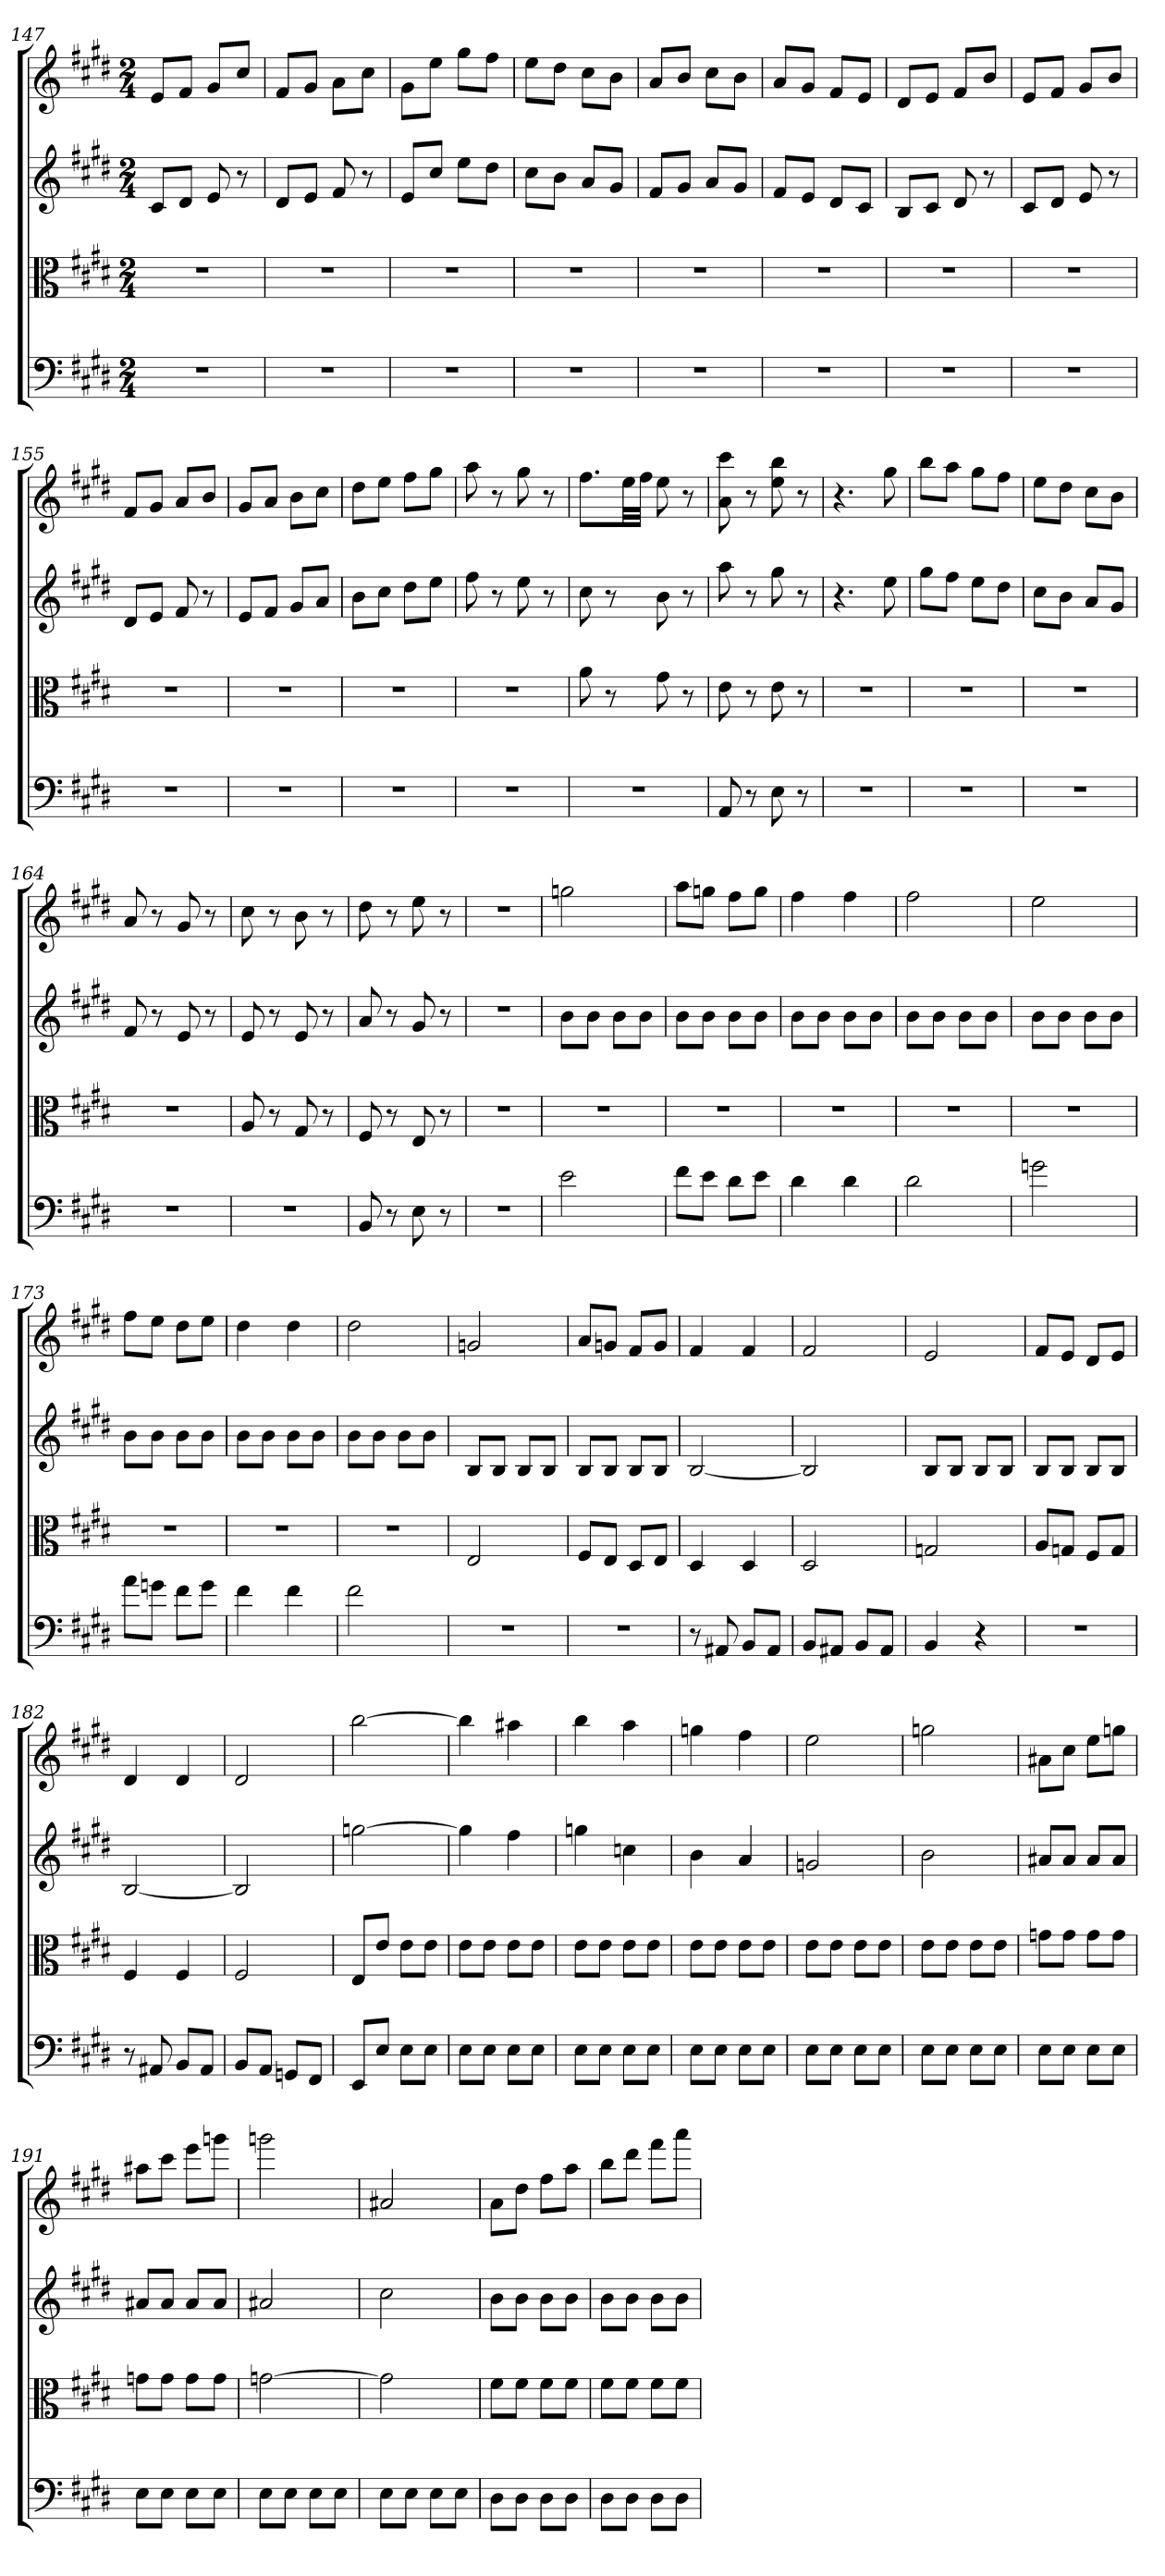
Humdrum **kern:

**kern	**kern	**kern	**kern
*part4	*part3	*part2	*part1
*staff4	*staff3	*staff2	*staff1
*clefF4	*clefC3	*	*
*k[f#c#g#d#]	*k[f#c#g#d#]	*k[f#c#g#d#]	*k[f#c#g#d#]
*E:	*E:	*E:	*E:
*M2/4	*M2/4	*M2/4	*M2/4
=147	=147	=147	=147
2r	2r	8c#L	8eL
.	.	8d#J	8f#J
.	.	8e	8g#L
.	.	8r	8cc#J
=148	=148	=148	=148
2r	2r	8d#L	8f#L
.	.	8eJ	8g#J
.	.	8f#	8aL
.	.	8r	8cc#J
=149	=149	=149	=149
2r	2r	8eL	8g#L
.	.	8cc#J	8eeJ
.	.	8eeL	8gg#L
.	.	8dd#J	8ff#J
=150	=150	=150	=150
2r	2r	8cc#L	8eeL
.	.	8bJ	8dd#J
.	.	8aL	8cc#L
.	.	8g#J	8bJ
=151	=151	=151	=151
2r	2r	8f#L	8aL
.	.	8g#J	8bJ
.	.	8aL	8cc#L
.	.	8g#J	8bJ
=152	=152	=152	=152
2r	2r	8f#L	8aL
.	.	8eJ	8g#J
.	.	8d#L	8f#L
.	.	8c#J	8eJ
=153	=153	=153	=153
2r	2r	8BL	8d#L
.	.	8c#J	8eJ
.	.	8d#	8f#L
.	.	8r	8bJ
=154	=154	=154	=154
2r	2r	8c#L	8eL
.	.	8d#J	8f#J
.	.	8e	8g#L
.	.	8r	8bJ
=155	=155	=155	=155
2r	2r	8d#L	8f#L
.	.	8eJ	8g#J
.	.	8f#	8aL
.	.	8r	8bJ
=156	=156	=156	=156
2r	2r	8eL	8g#L
.	.	8f#J	8aJ
.	.	8g#L	8bL
.	.	8aJ	8cc#J
=157	=157	=157	=157
2r	2r	8bL	8dd#L
.	.	8cc#J	8eeJ
.	.	8dd#L	8ff#L
.	.	8eeJ	8gg#J
=158	=158	=158	=158
2r	2r	8ff#	8aa
.	.	8r	8r
.	.	8ee	8gg#
.	.	8r	8r
=159	=159	=159	=159
2r	8a	8cc#	8.ff#L
.	8r	8r	.
.	.	.	32eeLL
.	.	.	32ff#JJJ
.	8g#	8b	8ee
.	8r	8r	8r
=160	=160	=160	=160
8AA	8e	8aa	8a 8ccc#
8r	8r	8r	8r
8E	8e	8gg#	8ee 8bb
8r	8r	8r	8r
=161	=161	=161	=161
2r	2r	4.r	4.r
.	.	8ee	8gg#
=162	=162	=162	=162
2r	2r	8gg#L	8bbL
.	.	8ff#J	8aaJ
.	.	8eeL	8gg#L
.	.	8dd#J	8ff#J
=163	=163	=163	=163
2r	2r	8cc#L	8eeL
.	.	8bJ	8dd#J
.	.	8aL	8cc#L
.	.	8g#J	8bJ
=164	=164	=164	=164
2r	2r	8f#	8a
.	.	8r	8r
.	.	8e	8g#
.	.	8r	8r
=165	=165	=165	=165
2r	8A	8e	8cc#
.	8r	8r	8r
.	8G#	8e	8b
.	8r	8r	8r
=166	=166	=166	=166
8BB	8F#	8a	8dd#
8r	8r	8r	8r
8E	8E	8g#	8ee
8r	8r	8r	8r
=167	=167	=167	=167
2r	2r	2r	2r
=168	=168	=168	=168
2e	2r	8bL	2ggn
.	.	8bJ	.
.	.	8bL	.
.	.	8bJ	.
=169	=169	=169	=169
8f#\L	2r	8bL	8aaL
8e\J	.	8bJ	8ggnJ
8d#\L	.	8bL	8ff#L
8e\J	.	8bJ	8ggJ
=170	=170	=170	=170
4d#	2r	8bL	4ff#
.	.	8bJ	.
4d#	.	8bL	4ff#
.	.	8bJ	.
=171	=171	=171	=171
2d#	2r	8bL	2ff#
.	.	8bJ	.
.	.	8bL	.
.	.	8bJ	.
=172	=172	=172	=172
2gn	2r	8bL	2ee
.	.	8bJ	.
.	.	8bL	.
.	.	8bJ	.
=173	=173	=173	=173
8a\L	2r	8bL	8ff#L
8gn\J	.	8bJ	8eeJ
8f#\L	.	8bL	8dd#L
8g\J	.	8bJ	8eeJ
=174	=174	=174	=174
4f#	2r	8bL	4dd#
.	.	8bJ	.
4f#	.	8bL	4dd#
.	.	8bJ	.
=175	=175	=175	=175
2f#	2r	8bL	2dd#
.	.	8bJ	.
.	.	8bL	.
.	.	8bJ	.
=176	=176	=176	=176
2r	2E	8BL	2gn
.	.	8BJ	.
.	.	8BL	.
.	.	8BJ	.
=177	=177	=177	=177
2r	8F#/L	8BL	8aL
.	8E/J	8BJ	8gnJ
.	8D#/L	8BL	8f#L
.	8E/J	8BJ	8gJ
=178	=178	=178	=178
8r	4D#	[2B	4f#
8AA#X	.	.	.
8BB/L	4D#	.	4f#
8AA#/J	.	.	.
=179	=179	=179	=179
8BB/L	2D#	2B]	2f#
8AA#X/J	.	.	.
8BB/L	.	.	.
8AA#/J	.	.	.
=180	=180	=180	=180
4BB	2Gn	8BL	2e
.	.	8BJ	.
4r	.	8BL	.
.	.	8BJ	.
=181	=181	=181	=181
2r	8A/L	8BL	8f#L
.	8Gn/J	8BJ	8eJ
.	8F#/L	8BL	8d#L
.	8G/J	8BJ	8eJ
=182	=182	=182	=182
8r	4F#	[2B	4d#
8AA#X	.	.	.
8BB/L	4F#	.	4d#
8AA#/J	.	.	.
=183	=183	=183	=183
8BB/L	2F#	2B]	2d#
8AA/J	.	.	.
8GGn/L	.	.	.
8FF#/J	.	.	.
=184	=184	=184	=184
8EE/L	8E/L	[2ggn	[2bb
8E/J	8e/J	.	.
8E\L	8e\L	.	.
8E\J	8e\J	.	.
=185	=185	=185	=185
8E\L	8e\L	4gg]	4bb]
8E\J	8e\J	.	.
8E\L	8e\L	4ff#	4aa#X
8E\J	8e\J	.	.
=186	=186	=186	=186
8E\L	8e\L	4ggn	4bb
8E\J	8e\J	.	.
8E\L	8e\L	4ccn	4aa
8E\J	8e\J	.	.
=187	=187	=187	=187
8E\L	8e\L	4b	4ggn
8E\J	8e\J	.	.
8E\L	8e\L	4a	4ff#
8E\J	8e\J	.	.
=188	=188	=188	=188
8E\L	8e\L	2gn	2ee
8E\J	8e\J	.	.
8E\L	8e\L	.	.
8E\J	8e\J	.	.
=189	=189	=189	=189
8E\L	8e\L	2b	2ggn
8E\J	8e\J	.	.
8E\L	8e\L	.	.
8E\J	8e\J	.	.
=190	=190	=190	=190
8E\L	8gn\L	8a#XL	8a#XL
8E\J	8g\J	8a#J	8cc#J
8E\L	8g\L	8a#L	8eeL
8E\J	8g\J	8a#J	8ggnJ
=191	=191	=191	=191
8E\L	8gn\L	8a#XL	8aa#XL
8E\J	8g\J	8a#J	8ccc#J
8E\L	8g\L	8a#L	8eeeL
8E\J	8g\J	8a#J	8gggnJ
=192	=192	=192	=192
8E\L	[2gn	2a#X	2gggn
8E\J	.	.	.
8E\L	.	.	.
8E\J	.	.	.
=193	=193	=193	=193
8E\L	2g]	2cc#	2a#X
8E\J	.	.	.
8E\L	.	.	.
8E\J	.	.	.
=194	=194	=194	=194
8D#\L	8f#\L	8bL	8aL
8D#\J	8f#\J	8bJ	8dd#J
8D#\L	8f#\L	8bL	8ff#L
8D#\J	8f#\J	8bJ	8aaJ
=195	=195	=195	=195
8D#\L	8f#\L	8bL	8bbL
8D#\J	8f#\J	8bJ	8ddd#J
8D#\L	8f#\L	8bL	8fff#L
8D#\J	8f#\J	8bJ	8aaaJ
=	=	=	=
*-	*-	*-	*-
